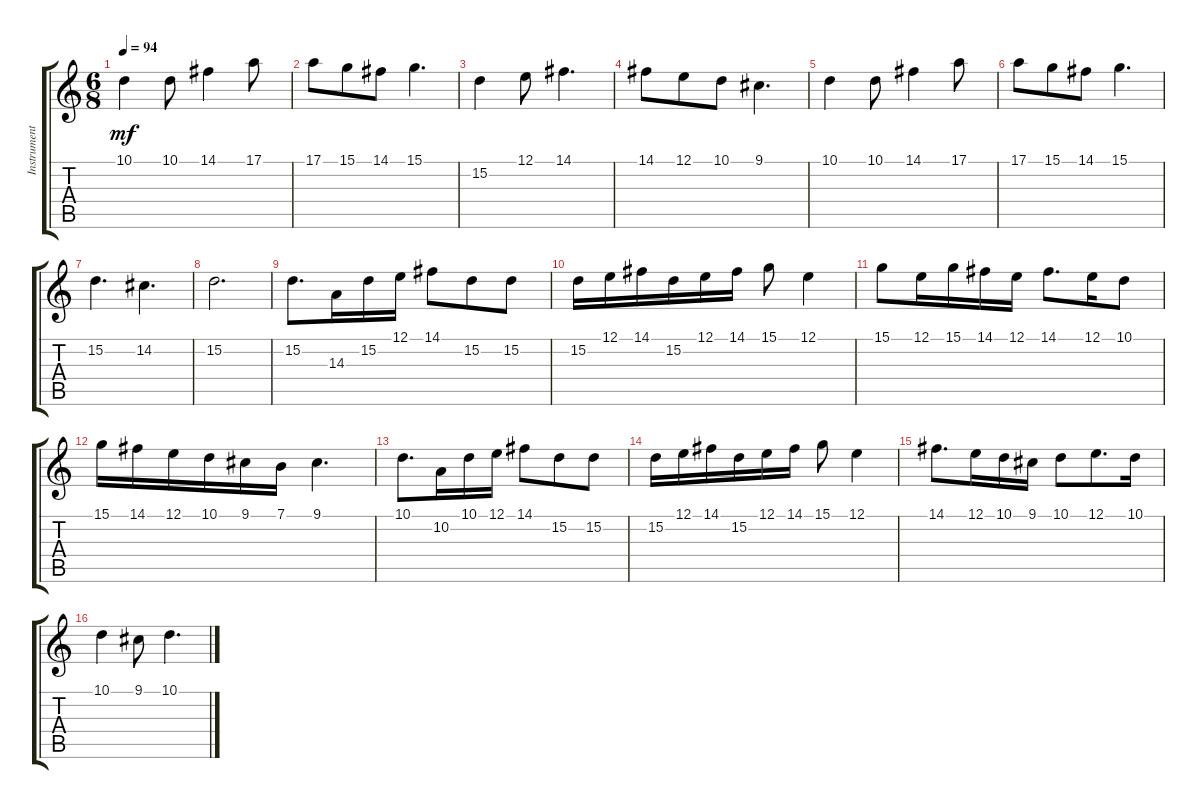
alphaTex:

\track ("Instrument 3 (Accordion)" "Instrument") {instrument accordion}
\staff {score tabs}
\tuning (E4 B3 G3 D3 A2 E2) {hide}
\ts (6 8)
\tempo 94
\clef g2
\ks c
10.1.4{dy mf instrument trumpet} 10.1.8 14.1.4 17.1.8 |
17.1.8 15.1.8 14.1.8 15.1.4{d} |
15.2.4 12.1.8 14.1.4{d} |
14.1.8 12.1.8 10.1.8 9.1.4{d} |
10.1.4 10.1.8 14.1.4 17.1.8 |
17.1.8 15.1.8 14.1.8 15.1.4{d} |
15.2.4{d} 14.2.4{d} |
15.2.2{d} |
15.2.8{d instrument koto} 14.3.16 15.2.16 12.1.16 14.1.8 15.2.8 15.2.8 |
15.2.16 12.1.16 14.1.16 15.2.16 12.1.16 14.1.16 15.1.8 12.1.4 |
15.1.8 12.1.16 15.1.16 14.1.16 12.1.16 14.1.8{d} 12.1.16 10.1.8 |
15.1.16 14.1.16 12.1.16 10.1.16 9.1.16 7.1.16 9.1.4{d} |
10.1.8{d} 10.2.16 10.1.16 12.1.16 14.1.8 15.2.8 15.2.8 |
15.2.16 12.1.16 14.1.16 15.2.16 12.1.16 14.1.16 15.1.8 12.1.4 |
14.1.8{d} 12.1.16 10.1.16 9.1.16 10.1.8 12.1.8{d} 10.1.16 |
10.1.4 9.1.8 10.1.4{d}
